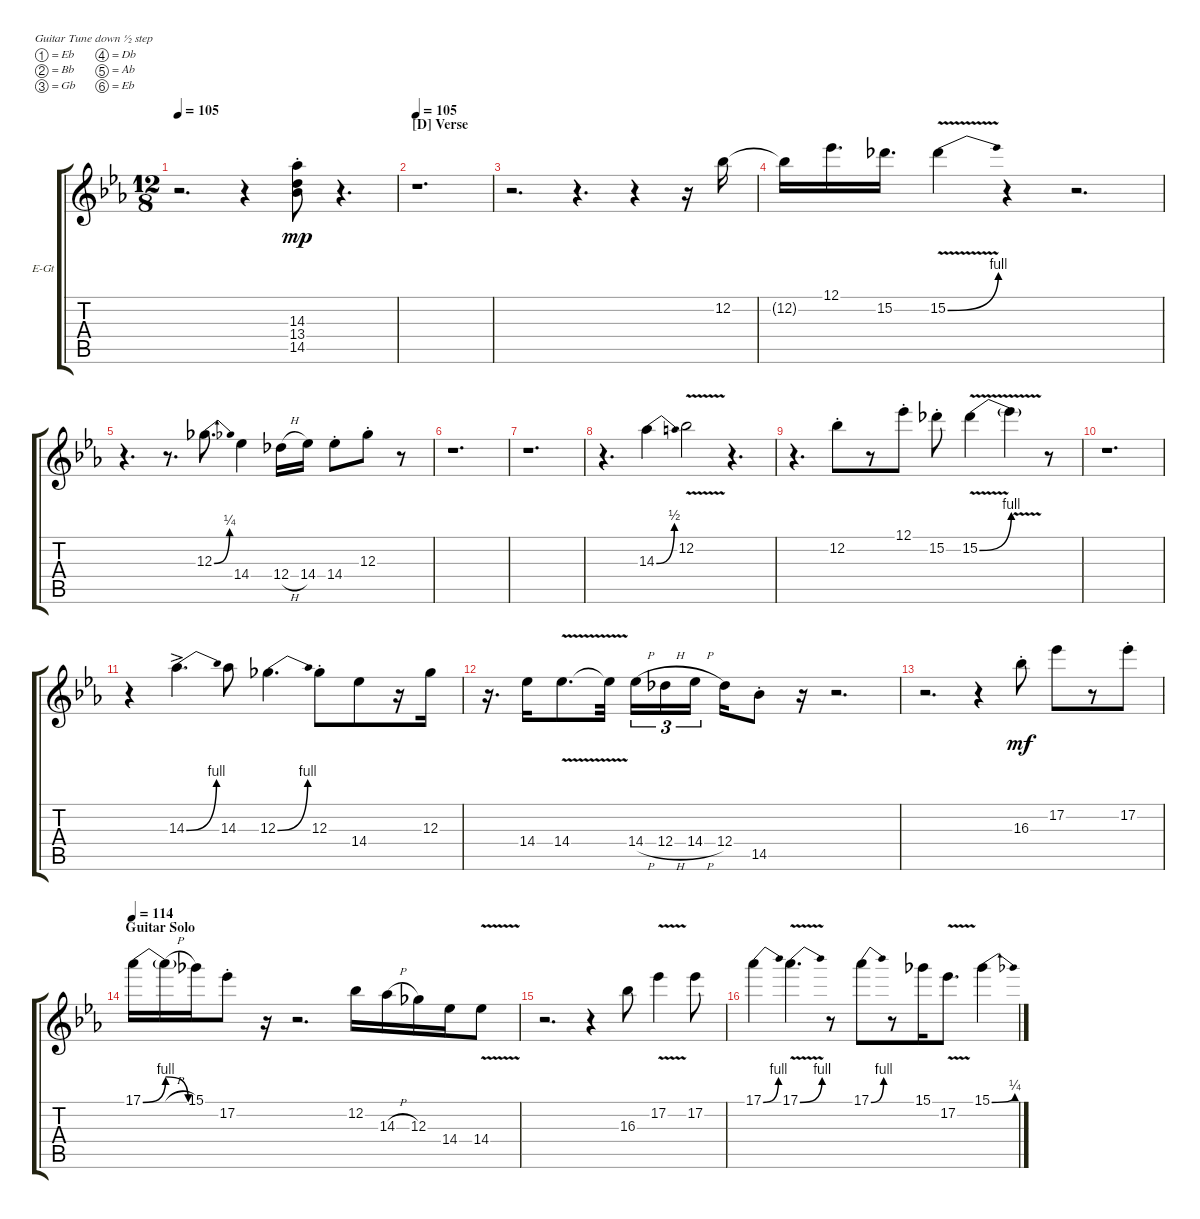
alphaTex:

\defaultSystemsLayout 4
\bracketExtendMode groupsimilarinstruments
\firstSystemTrackNameOrientation horizontal
\otherSystemsTrackNameOrientation horizontal
\track ("Electric Guitar" "E-Gt") {instrument electricguitarclean}
\staff {score tabs}
\tuning (Eb4 Bb3 Gb3 Db3 Ab2 Eb2)
\ts (12 8)
\tempo 105
\clef g2
\ks eb
r.2{d dy mp} r.4 (14.5{st} 13.4{st} 14.3{st}).8 r.4{d} |
\section ("D" "Verse")
\tempo 105
r.1{d} |
r.2{d} r.4{d} r.4 r.16 12.2.16 |
12.2{t}.16 12.1.16{d} 15.2.16{d} 15.2{be (bend 0 0 30 4) v}.4 r.4 r.2{d} |
r.4{d} r.8{d} 12.3{be (bend 0 0 27 1)}.8{d} 14.4.4 12.4{h}.16 14.4.16 14.4{st}.8 12.3{st}.8 r.8 |
r.1{d} |
r.1{d} |
r.4{d} 14.3{be (bend 0 0 30 2)}.4 12.2{v}.2 r.4{d} |
r.4{d} 12.2{st}.8 r.8 12.1{st}.8 15.2{st}.8 15.2{be (bend 0 0 19.2 4) v}.4 15.2{v t}.4 r.8 |
r.1{d} |
r.4 14.3{be (bend 0 0 7.8 4) ac}.4{d} 14.3.8 12.3{be (bend 0 0 16.2 4)}.4{d} 12.3{st}.8 14.4.8 r.16 12.3.16 |
r.16{d} 14.4.16 14.4{v}.8{d} 14.4{t}.32 14.4{h}.16{tu (3 2)} 12.4{h}.16{tu (3 2)} 14.4{h}.16{tu (3 2)} 12.4.16 14.5{st}.8 r.16 r.2{d} |
r.2{d} r.4 16.3{st}.8{dy mf} 17.2.8 r.8 17.2{st}.8 |
\section ("" "Guitar Solo")
\tempo 114
17.1{be (bendrelease 0 0 13.799999999999999 4 25.2 4 54 0)}.16 17.1{h t}.16 15.1.16 17.2{st}.8 r.16 r.2{d} 12.2.16 14.3{h}.16 12.3.16 14.4.16 14.4{v}.8 |
r.2{d} r.4 16.3.8 17.2{v}.4 17.2.8 |
17.1{be (bend 0 0 12.6 4)}.4 17.1{be (bend 0 0 12.6 4) v}.4{d} r.8 17.1{be (bend 0 0 42 4)}.8 r.8 15.1.16 17.2{v}.8{d} 15.1{be (bend 0 0 30 1)}.4
